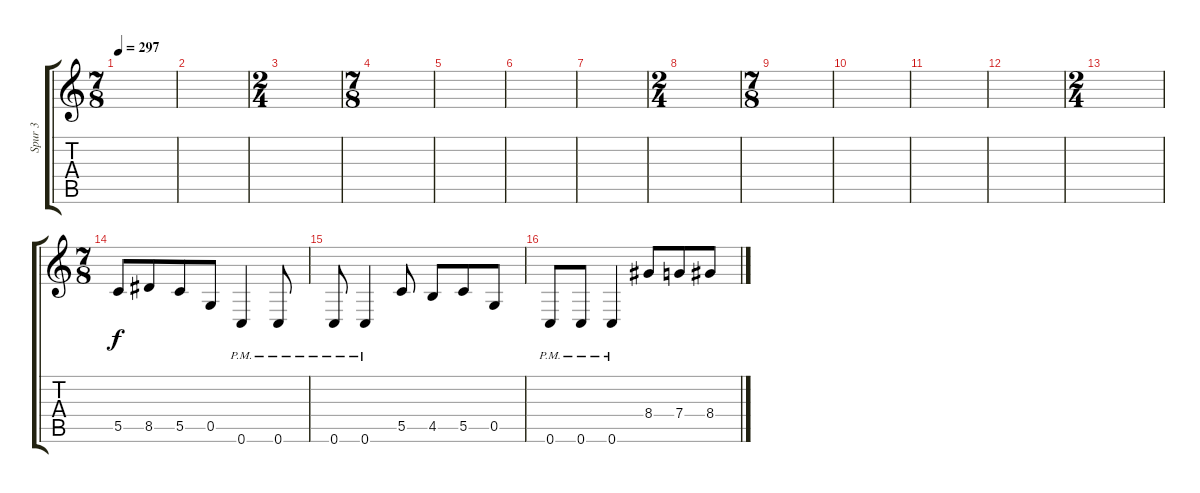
\track ("Spur 3" "Spur 3") {instrument distortionguitar}
\staff {score tabs}
\tuning (D4 A3 F3 C3 G2 C2) {hide}
\ts (7 8)
\tempo 297
\clef g2
\ks c
|
|
\ts (2 4)
|
\ts (7 8)
|
|
|
|
\ts (2 4)
|
\ts (7 8)
|
|
|
|
\ts (2 4)
|
\ts (7 8)
5.5.8{volume 13} 8.5.8 5.5.8 0.5.8 0.6{pm}.4 0.6{pm}.8 |
0.6{pm}.8 0.6{pm}.4 5.5.8 4.5.8 5.5.8 0.5.8 |
0.6{pm}.8 0.6{pm}.8 0.6{pm}.4 8.4.8 7.4.8 8.4.8
